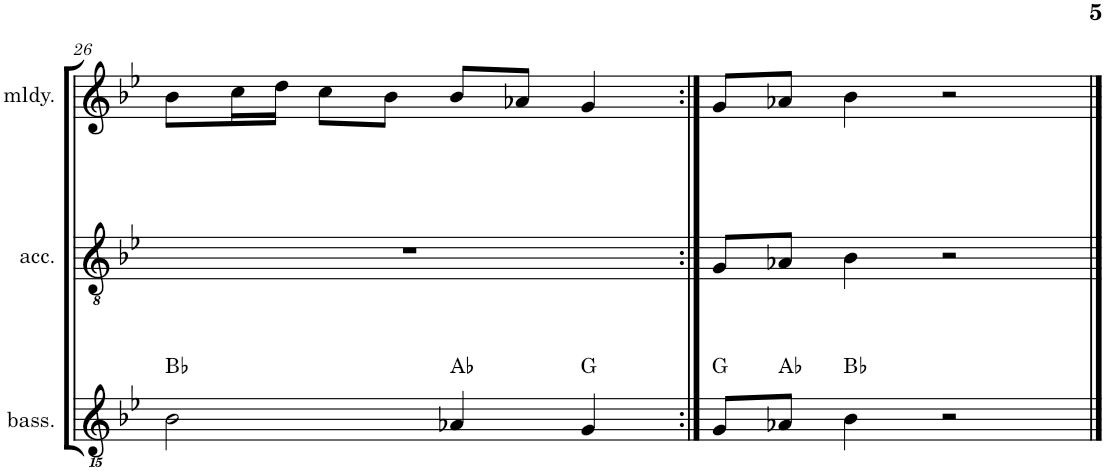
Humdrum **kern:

**kern	**harte	**kern	**kern
*part3	*part3	*part2	*part1
*staff3	*	*staff2	*staff1
*I"Bass (C)	*	*I"Accompaniment (C)	*I"Melody (C)
*I'bass.	*	*I'acc.	*I'mldy.
!!LO:PB:g=z
*clefGvv2	*	*clefGv2	*clefG2
*	*	*	*Trd1c2
*k[b-e-]	*	*k[b-e-]	*k[b-e-]
*M4/4	*	*M4/4	*M4/4
=26	=26	=26	=26
2BB-\	Bb:maj	1r	8b-\L
.	.	.	16cc\L
.	.	.	16dd\JJ
.	.	.	8cc\L
.	.	.	8b-\J
4AA-X/	Ab:maj	.	8b-/L
.	.	.	8a-X/J
4GG/	G:maj	.	4g/
=27:|!	=27:|!	=27:|!	=27:|!
8GG/L	G:maj	8G/L	8g/L
8AA-X/J	Ab:maj	8A-X/J	8a-X/J
4BB-\	Bb:maj	4B-\	4b-\
2r	.	2r	2r
==	==	==	==
*-	*-	*-	*-
